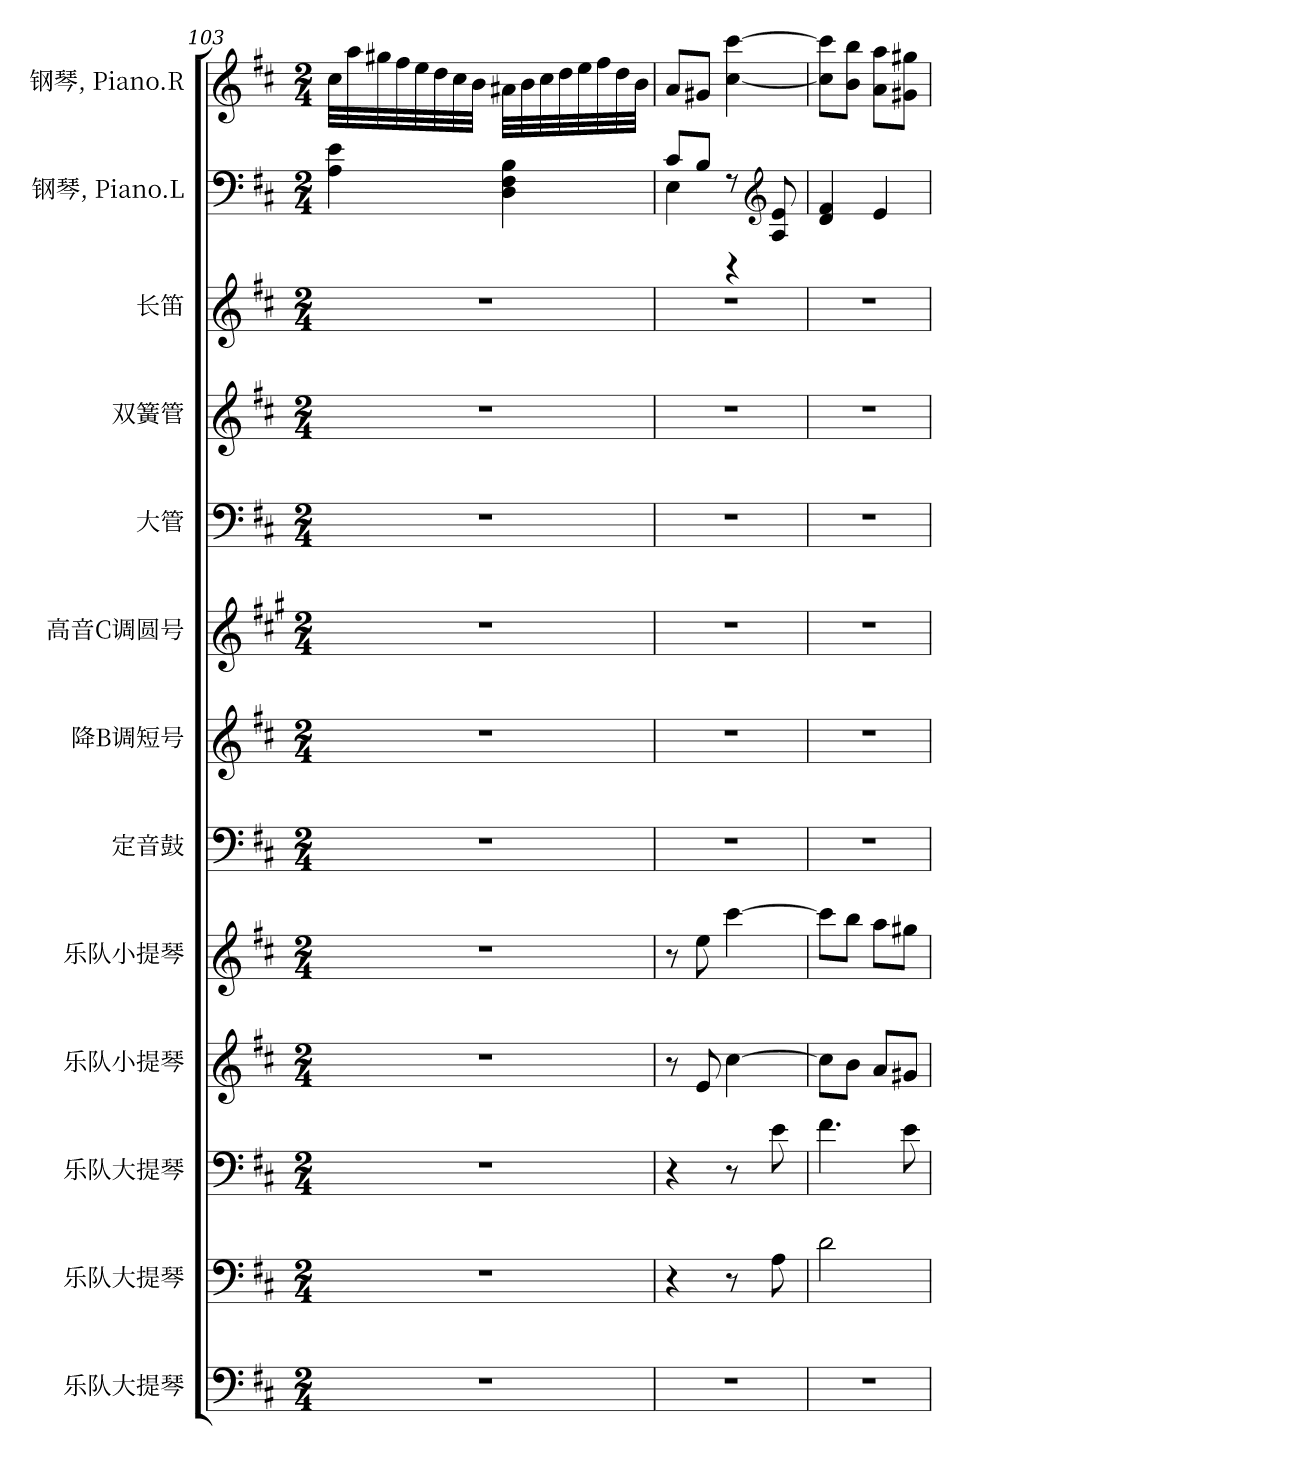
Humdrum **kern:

**kern	**kern	**kern	**kern	**kern	**kern	**kern	**kern	**kern	**kern	**kern	**kern	**kern
*part13	*part12	*part11	*part10	*part9	*part8	*part7	*part6	*part5	*part4	*part3	*part2	*part1
*staff13	*staff12	*staff11	*staff10	*staff9	*staff8	*staff7	*staff6	*staff5	*staff4	*staff3	*staff2	*staff1
*I"乐队大提琴	*I"乐队大提琴	*I"乐队大提琴	*I"乐队小提琴	*I"乐队小提琴	*I"定音鼓	*I"降B调短号	*I"高音C调圆号	*I"大管	*I"双簧管	*I"长笛	*I"钢琴, Piano.L	*I"钢琴, Piano.R
*	*	*	*	*	*	*	*	*	*	*	*I'Pno.	*I'Pno.
*clefF4	*clefF4	*clefF4	*clefG2	*clefG2	*clefF4	*clefG2	*clefG2	*clefF4	*clefG2	*clefG2	*clefF4	*clefG2
*	*	*	*	*	*	*ITrd1c2	*ITrd4c7	*	*	*	*	*
*k[f#c#]	*k[f#c#]	*k[f#c#]	*k[f#c#]	*k[f#c#]	*k[f#c#]	*k[]	*k[f#c#]	*k[f#c#]	*k[f#c#]	*k[f#c#]	*k[f#c#]	*k[f#c#]
*M2/4	*M2/4	*M2/4	*M2/4	*M2/4	*M2/4	*M2/4	*M2/4	*M2/4	*M2/4	*M2/4	*M2/4	*M2/4
=103	=103	=103	=103	=103	=103	=103	=103	=103	=103	=103	=103	=103
2r	2r	2r	2r	2r	2r	2r	2r	2r	2r	2r	4A\ 4e\	32cc#\LLL
.	.	.	.	.	.	.	.	.	.	.	.	32aa\
.	.	.	.	.	.	.	.	.	.	.	.	32gg#X\
.	.	.	.	.	.	.	.	.	.	.	.	32ff#\
.	.	.	.	.	.	.	.	.	.	.	.	32ee\
.	.	.	.	.	.	.	.	.	.	.	.	32dd\
.	.	.	.	.	.	.	.	.	.	.	.	32cc#\
.	.	.	.	.	.	.	.	.	.	.	.	32b\JJJ
.	.	.	.	.	.	.	.	.	.	.	4D\ 4F#\ 4B\	32a#X\LLL
.	.	.	.	.	.	.	.	.	.	.	.	32b\
.	.	.	.	.	.	.	.	.	.	.	.	32cc#\
.	.	.	.	.	.	.	.	.	.	.	.	32dd\
.	.	.	.	.	.	.	.	.	.	.	.	32ee\
.	.	.	.	.	.	.	.	.	.	.	.	32ff#\
.	.	.	.	.	.	.	.	.	.	.	.	32dd\
.	.	.	.	.	.	.	.	.	.	.	.	32b\JJJ
=104	=104	=104	=104	=104	=104	=104	=104	=104	=104	=104	=104	=104
*	*	*	*	*	*	*	*	*	*	*	*^	*
2r	4r	4r	8r	8r	2r	2r	2r	2r	2r	2r	8c#/L	4E\	8a/L
.	.	.	8e/	8ee\	.	.	.	.	.	.	8B/J	.	8g#X/J
.	8r	8r	[4cc#\	[4ccc#\	.	.	.	.	.	.	8r	4r	[4cc#\ [4ccc#\
*	*	*	*	*	*	*	*	*	*	*	*clefG2	*	*
.	8A\	8e\	.	.	.	.	.	.	.	.	8A/ 8e/	.	.
*	*	*	*	*	*	*	*	*	*	*	*v	*v	*
!!LO:PB:g=z
=105	=105	=105	=105	=105	=105	=105	=105	=105	=105	=105	=105	=105
2r	2d\	4.f#\	8cc#\L]	8ccc#\L]	2r	2r	2r	2r	2r	2r	4d/ 4f#/	8cc#\] 8ccc#\]L
.	.	.	8b\J	8bb\J	.	.	.	.	.	.	.	8b\ 8bb\J
.	.	.	8a/L	8aa\L	.	.	.	.	.	.	4e/	8a\ 8aa\L
.	.	8e\	8g#X/J	8gg#X\J	.	.	.	.	.	.	.	8g#X\ 8gg#X\J
=	=	=	=	=	=	=	=	=	=	=	=	=
*-	*-	*-	*-	*-	*-	*-	*-	*-	*-	*-	*-	*-
